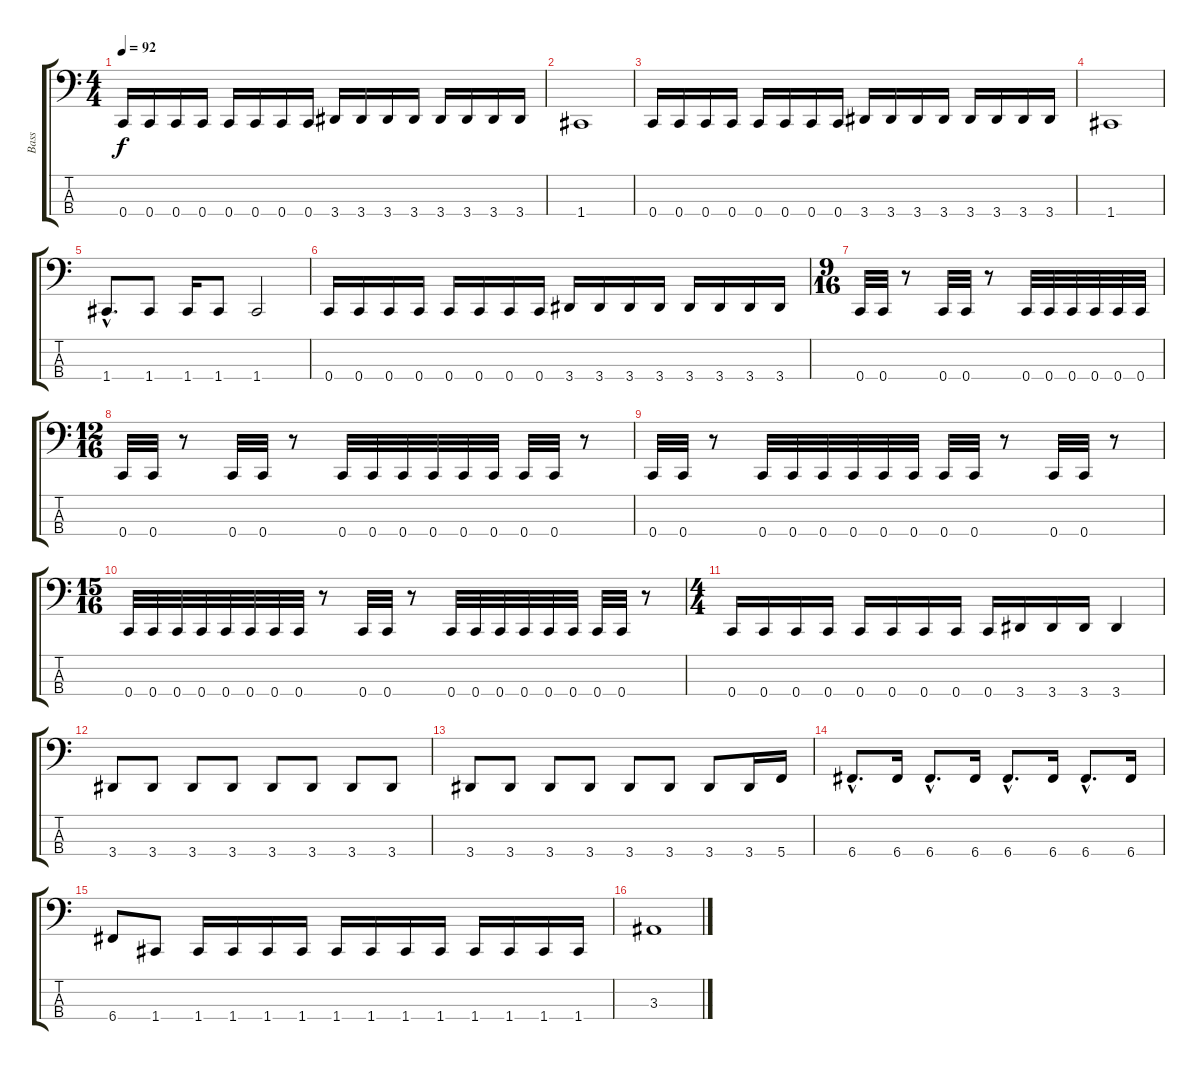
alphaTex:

\track ("Bass" "Bass") {instrument electricbassfinger}
\staff {score tabs}
\tuning (F2 C2 G1 C1) {hide}
\ts (4 4)
\tempo 92
\clef f4
\ks c
0.4.16{dy f} 0.4.16 0.4.16 0.4.16 0.4.16 0.4.16 0.4.16 0.4.16 3.4.16 3.4.16 3.4.16 3.4.16 3.4.16 3.4.16 3.4.16 3.4.16 |
1.4.1 |
0.4.16 0.4.16 0.4.16 0.4.16 0.4.16 0.4.16 0.4.16 0.4.16 3.4.16 3.4.16 3.4.16 3.4.16 3.4.16 3.4.16 3.4.16 3.4.16 |
1.4.1 |
1.4{hac}.8{d} 1.4.8 1.4.16 1.4.8 1.4.2 |
0.4.16 0.4.16 0.4.16 0.4.16 0.4.16 0.4.16 0.4.16 0.4.16 3.4.16 3.4.16 3.4.16 3.4.16 3.4.16 3.4.16 3.4.16 3.4.16 |
\ts (9 16)
0.4.32 0.4.32 r.8 0.4.32 0.4.32 r.8 0.4.32 0.4.32 0.4.32 0.4.32 0.4.32 0.4.32 |
\ts (12 16)
0.4.32 0.4.32 r.8 0.4.32 0.4.32 r.8 0.4.32 0.4.32 0.4.32 0.4.32 0.4.32 0.4.32 0.4.32 0.4.32 r.8 |
0.4.32 0.4.32 r.8 0.4.32 0.4.32 0.4.32 0.4.32 0.4.32 0.4.32 0.4.32 0.4.32 r.8 0.4.32 0.4.32 r.8 |
\ts (15 16)
0.4.32 0.4.32 0.4.32 0.4.32 0.4.32 0.4.32 0.4.32 0.4.32 r.8 0.4.32 0.4.32 r.8 0.4.32 0.4.32 0.4.32 0.4.32 0.4.32 0.4.32 0.4.32 0.4.32 r.8 |
\ts (4 4)
0.4.16 0.4.16 0.4.16 0.4.16 0.4.16 0.4.16 0.4.16 0.4.16 0.4.16 3.4.16 3.4.16 3.4.16 3.4.4 |
3.4.8 3.4.8 3.4.8 3.4.8 3.4.8 3.4.8 3.4.8 3.4.8 |
3.4.8 3.4.8 3.4.8 3.4.8 3.4.8 3.4.8 3.4.8 3.4.16 5.4.16 |
6.4{hac}.8{d} 6.4.16 6.4{hac}.8{d} 6.4.16 6.4{hac}.8{d} 6.4.16 6.4{hac}.8{d} 6.4.16 |
6.4.8 1.4.8 1.4.16 1.4.16 1.4.16 1.4.16 1.4.16 1.4.16 1.4.16 1.4.16 1.4.16 1.4.16 1.4.16 1.4.16 |
3.3.1
